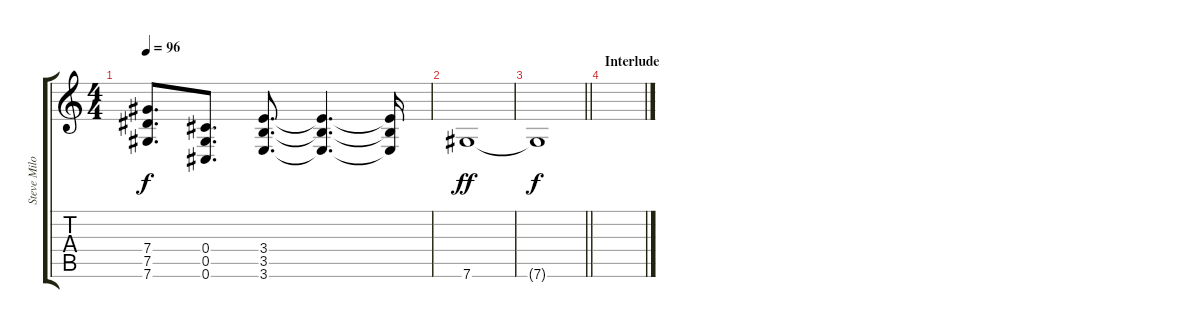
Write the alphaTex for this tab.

\track ("Steve Miloszewski" "Steve Milo") {instrument distortionguitar}
\staff {score tabs}
\tuning (Eb4 Bb3 Gb3 Db3 Ab2 Db2) {hide}
\ts (4 4)
\tempo 96
\clef g2
\ks c
(7.4 7.5 7.6).8{d dy f} (0.4 0.5 0.6).8{d} (3.4 3.5 3.6).8{d} (3.4{t} 3.5{t} 3.6{t}).4{d} (3.4{t} 3.5{t} 3.6{t}).16 |
7.6.1{dy ff} |
\barLineRight lightlight
7.6{t}.1{dy f} |
\section ("" "Interlude")
